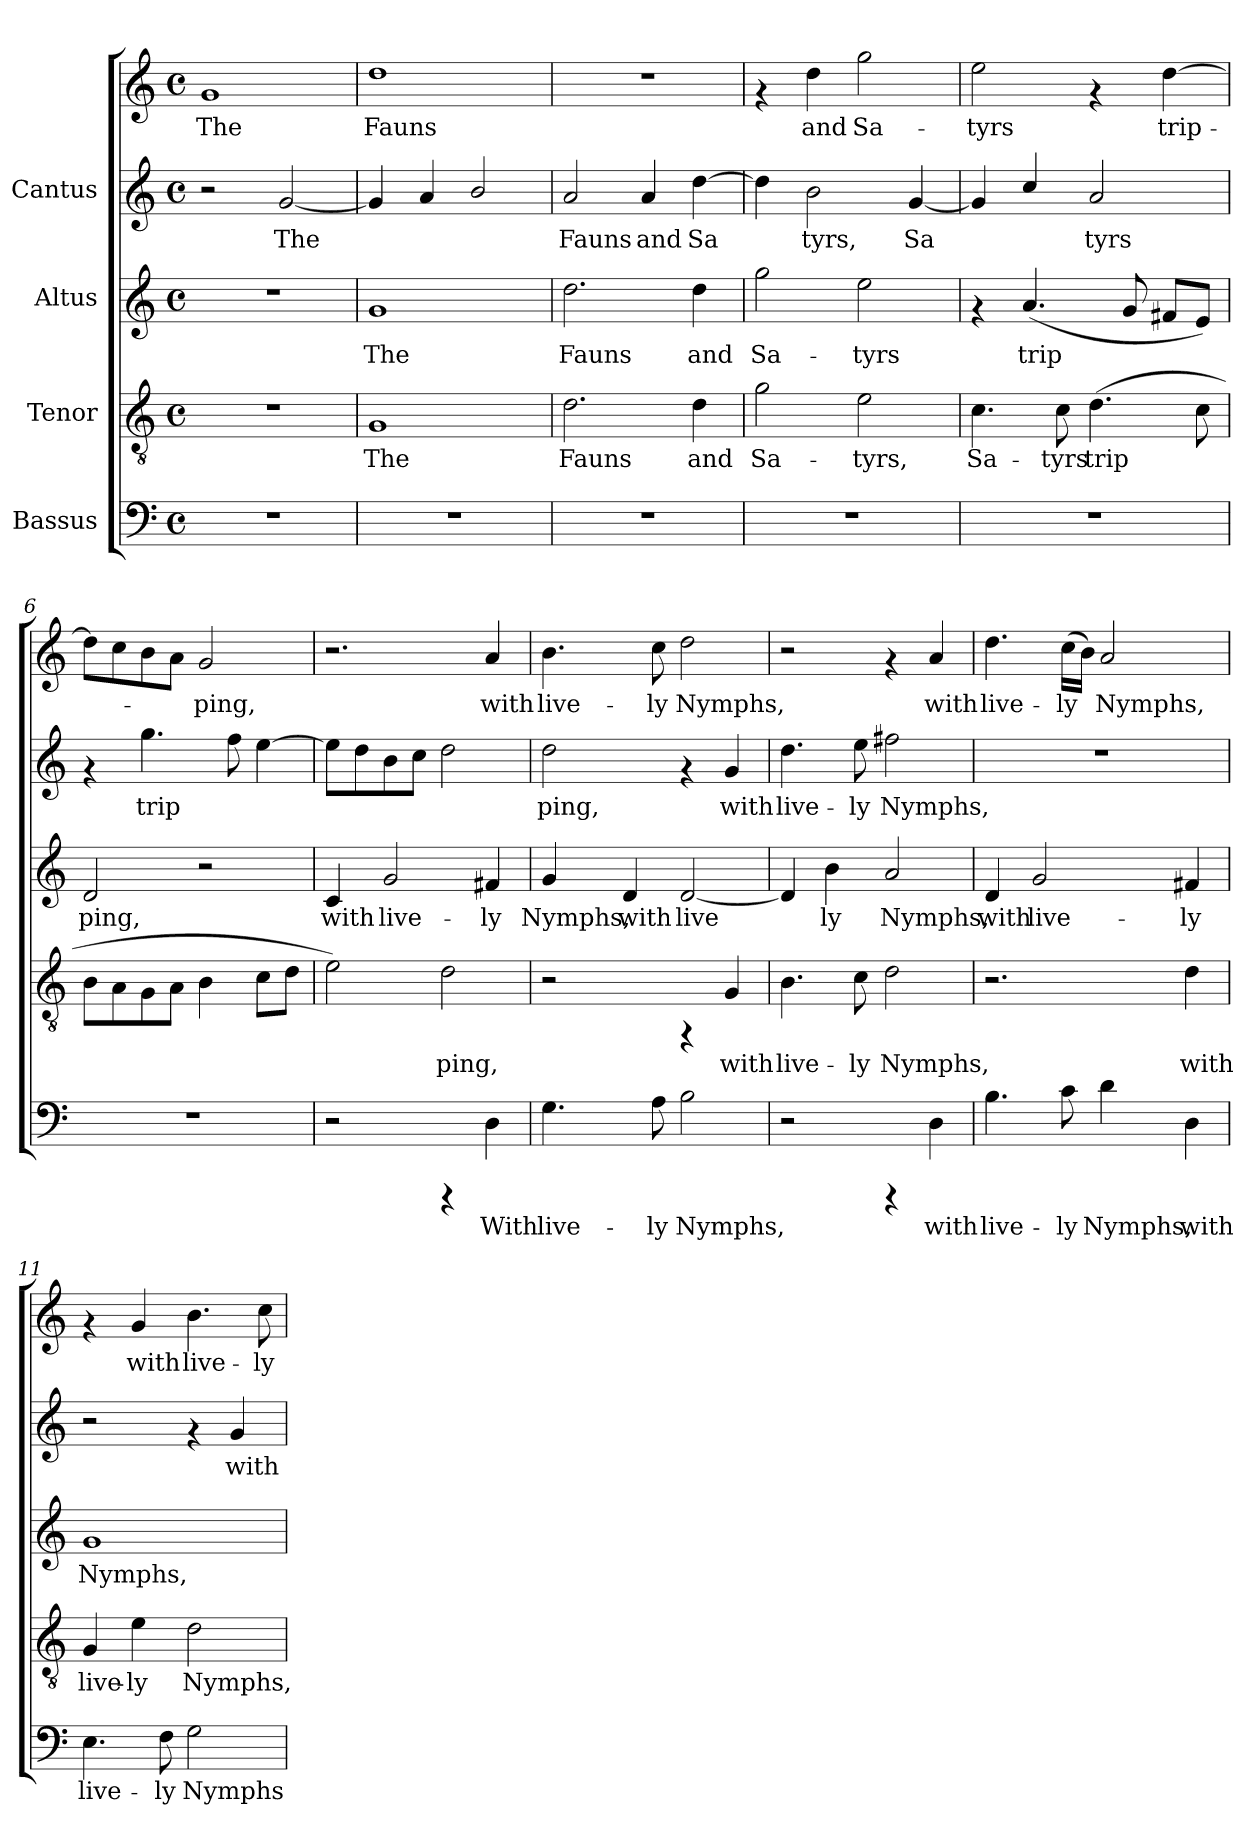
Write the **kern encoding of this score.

**kern	**text	**kern	**text	**kern	**text	**kern	**text	**kern	**text
*part4	*part4	*part3	*part3	*part2	*part2	*part1	*part1	*part1	*part1
*staff5	*staff5	*staff4	*staff4	*staff3	*staff3	*staff2	*staff2	*staff1	*staff1
*I"Bassus	*	*I"Tenor	*	*I"Altus	*	*I"Cantus	*	*	*
!!LO:PB:g=z
*stria5	*	*stria5	*	*stria5	*	*stria5	*	*stria5	*
*clefF4	*	*clefGv2	*	*clefG2	*	*clefG2	*	*clefG2	*
*M4/4	*	*M4/4	*	*M4/4	*	*M4/4	*	*M4/4	*
*met(c)	*	*met(c)	*	*met(c)	*	*met(c)	*	*met(c)	*
*MM132	*	*MM132	*	*MM132	*	*MM132	*	*MM132	*
=1	=1	=1	=1	=1	=1	=1	=1	=1	=1
!	!	!	!	!	!	!	!	!	!LO:LY:b:cj
1r	.	1r	.	1r	.	2r	.	1g	The
!	!	!	!	!	!	!	!LO:LY:b:cj	!	!
.	.	.	.	.	.	[<2g/	The	.	.
=2	=2	=2	=2	=2	=2	=2	=2	=2	=2
!	!	!	!LO:LY:b:cj	!	!LO:LY:b:cj	!	!	!	!LO:LY:b:cj
1r	.	1G	The	1g	The	4g/]	.	1dd	Fauns
.	.	.	.	.	.	4a/	.	.	.
.	.	.	.	.	.	2b/	.	.	.
=3	=3	=3	=3	=3	=3	=3	=3	=3	=3
!	!	!	!LO:LY:b:cj	!	!LO:LY:b:cj	!	!LO:LY:b:cj	!	!
1r	.	2.d\	Fauns	2.dd\	Fauns	2a/	Fauns	1r	.
!	!	!	!	!	!	!	!LO:LY:b:cj	!	!
.	.	.	.	.	.	4a/	and	.	.
!	!	!	!LO:LY:b:cj	!	!LO:LY:b:cj	!	!LO:LY:b:cj	!	!
.	.	4d\	and	4dd\	and	[>4dd\	Sa-	.	.
=4	=4	=4	=4	=4	=4	=4	=4	=4	=4
!	!	!	!LO:LY:b:cj	!	!LO:LY:b:cj	!	!LO:LY:b:cj	!	!
1r	.	2g\	Sa-	2gg\	Sa-	4dd\]	-	4rf	.
!	!	!	!	!	!	!	!LO:LY:b:cj	!	!LO:LY:b:cj
.	.	.	.	.	.	2b\	tyrs,	4dd\	-and
!	!	!	!LO:LY:b:cj	!	!LO:LY:b:cj	!	!	!	!LO:LY:b:cj
.	.	2e\	-tyrs,	2ee\	-tyrs	.	.	2gg\	Sa-
!	!	!	!	!	!	!	!LO:LY:b:cj	!	!
.	.	.	.	.	.	[<4g/	Sa-	.	.
=5	=5	=5	=5	=5	=5	=5	=5	=5	=5
!	!	!	!LO:LY:b:cj	!	!	!	!LO:LY:b:cj	!	!LO:LY:b:cj
1r	.	4.c\	Sa-	4rf	.	4g/]	-	2ee\	-tyrs
!	!	!	!	!	!LO:LY:b:cj	!	!LO:LY:b:cj	!	!
.	.	.	.	(<4.a/	trip-	4cc/	.	.	.
!	!	!	!LO:LY:b:cj	!	!	!	!	!	!
.	.	8c\	-tyrs	.	.	.	.	.	.
!	!	!	!LO:LY:b:cj	!	!	!	!LO:LY:b:cj	!	!
.	.	(>4.d\	trip-	.	.	2a/	tyrs	4rf	.
!	!	!	!	!	!LO:LY:b:cj	!	!	!	!
.	.	.	.	8g/	--	.	.	.	.
!	!	!	!	!	!LO:LY:b:cj	!	!	!	!LO:LY:b:cj
.	.	.	.	8f#X/L	--	.	.	[>4dd\	trip-
!	!	!	!LO:LY:b:cj	!	!LO:LY:b:cj	!	!	!	!
.	.	8c\	--	8e/J)	--	.	.	.	.
!!LO:LB:g=z
=6	=6	=6	=6	=6	=6	=6	=6	=6	=6
!	!	!	!	!	!LO:LY:b:cj	!	!	!	!LO:LY:b:cj
1r	.	8B\L	.	2d/	-ping,	4rf	.	8dd\L]	.
!	!	!	!	!	!	!	!	!	!LO:LY:b:cj
.	.	8A\	.	.	.	.	.	8cc\	.
!	!	!	!	!	!	!	!LO:LY:b:cj	!	!LO:LY:b:cj
.	.	8G\	.	.	.	4.gg\	trip-	8b\	.
!	!	!	!	!	!	!	!	!	!LO:LY:b:cj
.	.	8A\J	.	.	.	.	.	8a\J	.
!	!	!	!	!	!	!	!	!	!LO:LY:b:cj
.	.	4B\	.	2r	.	.	.	2g/	ping,
!	!	!	!	!	!	!	!LO:LY:b:cj	!	!
.	.	.	.	.	.	8ff\	--	.	.
!	!	!	!	!	!	!	!LO:LY:b:cj	!	!
.	.	8c\L	.	.	.	[>4ee\	--	.	.
.	.	8d\J	.	.	.	.	.	.	.
=7	=7	=7	=7	=7	=7	=7	=7	=7	=7
!	!	!	!LO:LY:b:cj	!	!LO:LY:b:cj	!	!	!	!
2r	.	2e\)	-	4c/	with	8ee\L]	.	2.r	.
.	.	.	.	.	.	8dd\	.	.	.
!	!	!	!	!	!LO:LY:b:cj	!	!	!	!
.	.	.	.	2g/	live-	8b\	.	.	.
.	.	.	.	.	.	8cc\J	.	.	.
!	!	!	!LO:LY:b:cj	!	!	!	!	!	!
4rCCC	.	2d\	ping,	.	.	2dd\	.	.	.
!	!LO:LY:b:cj	!	!	!	!LO:LY:b:cj	!	!	!	!LO:LY:b:cj
4D\	With	.	.	4f#X/	-ly	.	.	4a/	-with
=8	=8	=8	=8	=8	=8	=8	=8	=8	=8
!	!LO:LY:b:cj	!	!	!	!LO:LY:b:cj	!	!LO:LY:b:cj	!	!LO:LY:b:cj
4.G\	live-	2r	.	4g/	Nymphs,	2dd\	ping,	4.b\	live-
!	!	!	!	!	!LO:LY:b:cj	!	!	!	!
.	.	.	.	4d/	with	.	.	.	.
!	!LO:LY:b:cj	!	!	!	!	!	!	!	!LO:LY:b:cj
8A\	-ly	.	.	.	.	.	.	8cc\	-ly
!	!LO:LY:b:cj	!	!	!	!LO:LY:b:cj	!	!	!	!LO:LY:b:cj
2B\	Nymphs,	4rFF	.	[<2d/	live-	4rf	.	2dd\	Nymphs,
!	!	!	!LO:LY:b:cj	!	!	!	!LO:LY:b:cj	!	!
.	.	4G/	with	.	.	4g/	with	.	.
=9	=9	=9	=9	=9	=9	=9	=9	=9	=9
!	!	!	!LO:LY:b:cj	!	!LO:LY:b:cj	!	!LO:LY:b:cj	!	!
2r	.	4.B\	live-	4d/]	-	4.dd\	live-	2r	.
!	!	!	!	!	!LO:LY:b:cj	!	!	!	!
.	.	.	.	4b\	ly	.	.	.	.
!	!	!	!LO:LY:b:cj	!	!	!	!LO:LY:b:cj	!	!
.	.	8c\	-ly	.	.	8ee\	-ly	.	.
!	!	!	!LO:LY:b:cj	!	!LO:LY:b:cj	!	!LO:LY:b:cj	!	!
4rCCC	.	2d\	Nymphs,	2a/	Nymphs,	2ff#X\	Nymphs,	4rf	.
!	!LO:LY:b:cj	!	!	!	!	!	!	!	!LO:LY:b:cj
4D\	with	.	.	.	.	.	.	4a/	with
!!LO:PB:g=z
=10	=10	=10	=10	=10	=10	=10	=10	=10	=10
!	!LO:LY:b:cj	!	!	!	!LO:LY:b:cj	!	!	!	!LO:LY:b:cj
4.B\	live-	2.r	.	4d/	with	1r	.	4.dd\	live-
!	!	!	!	!	!LO:LY:b:cj	!	!	!	!
.	.	.	.	2g/	live-	.	.	.	.
!	!LO:LY:b:cj	!	!	!	!	!	!	!	!LO:LY:b:cj
8c\	-ly	.	.	.	.	.	.	(>16cc\L	-ly
!	!	!	!	!	!	!	!	!	!LO:LY:b:cj
.	.	.	.	.	.	.	.	16b\J)	.
!	!LO:LY:b:cj	!	!	!	!	!	!	!	!LO:LY:b:cj
4d\	Nymphs,	.	.	.	.	.	.	2a/	Nymphs,
!	!LO:LY:b:cj	!	!LO:LY:b:cj	!	!LO:LY:b:cj	!	!	!	!
4D\	with	4d\	with	4f#X/	-ly	.	.	.	.
=11	=11	=11	=11	=11	=11	=11	=11	=11	=11
!	!LO:LY:b:cj	!	!LO:LY:b:cj	!	!LO:LY:b:cj	!	!	!	!
4.E\	live-	4G/	live-	1g	Nymphs,	2r	.	4rf	.
!	!	!	!LO:LY:b:cj	!	!	!	!	!	!LO:LY:b:cj
.	.	4e\	-ly	.	.	.	.	4g/	with
!	!LO:LY:b:cj	!	!	!	!	!	!	!	!
8F\	-ly	.	.	.	.	.	.	.	.
!	!LO:LY:b:cj	!	!LO:LY:b:cj	!	!	!	!	!	!LO:LY:b:cj
2G\	Nymphs	2d\	Nymphs,	.	.	4rf	.	4.b\	live-
!	!	!	!	!	!	!	!LO:LY:b:cj	!	!
.	.	.	.	.	.	4g/	with	.	.
!	!	!	!	!	!	!	!	!	!LO:LY:b:cj
.	.	.	.	.	.	.	.	8cc\	-ly
=	=	=	=	=	=	=	=	=	=
*-	*-	*-	*-	*-	*-	*-	*-	*-	*-
